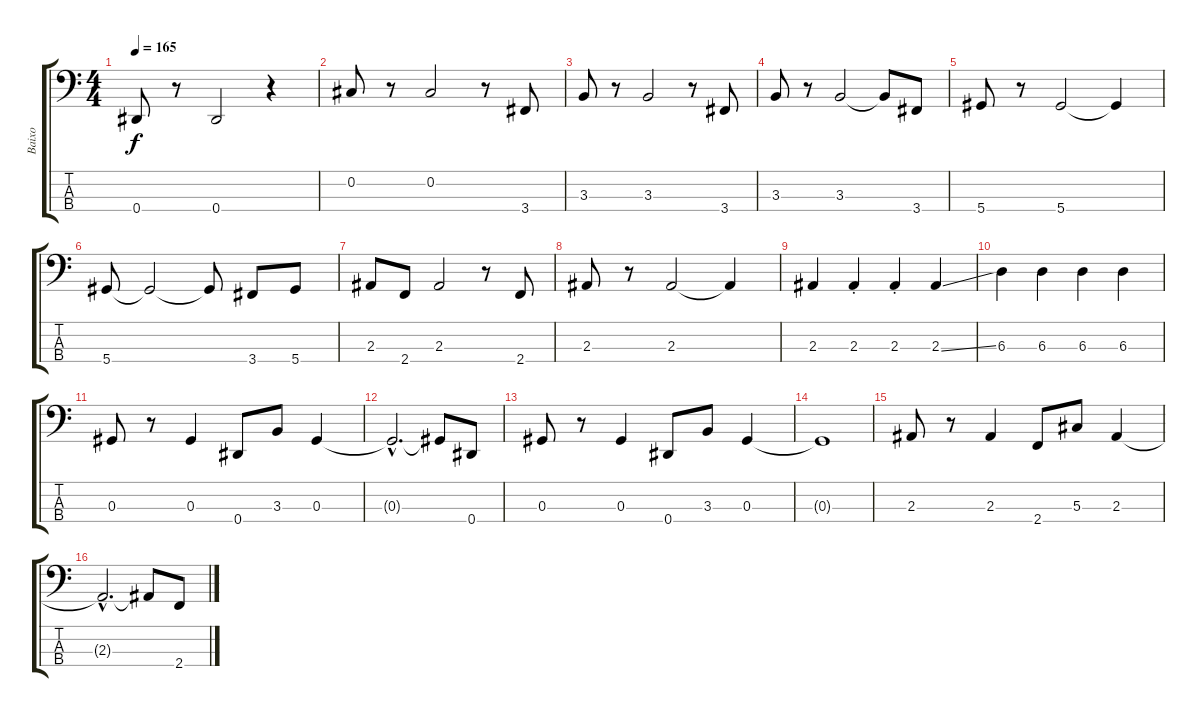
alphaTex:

\track ("Baixo" "Baixo") {instrument electricbassfinger}
\staff {score tabs}
\tuning (Gb2 Db2 Ab1 Eb1) {hide}
\ts (4 4)
\tempo 165
\clef f4
\ks c
0.4.8{dy f} r.8 0.4.2 r.4 |
0.2.8 r.8 0.2.2 r.8 3.4.8 |
3.3.8 r.8 3.3.2 r.8 3.4.8 |
3.3.8 r.8 3.3.2 3.3{t}.8 3.4.8 |
5.4.8 r.8 5.4.2 5.4{t}.4 |
5.4.8 5.4{t}.2 5.4{t}.8 3.4.8 5.4.8 |
2.3.8 2.4.8 2.3.2 r.8 2.4.8 |
2.3.8 r.8 2.3.2 2.3{t}.4 |
2.3.4 2.3{st}.4 2.3{st}.4 2.3{ss}.4 |
6.3.4 6.3.4 6.3.4 6.3.4 |
0.3.8 r.8 0.3.4 0.4.8 3.3.8 0.3.4 |
0.3{hac t}.2{d} 0.3{t}.8 0.4.8 |
0.3.8 r.8 0.3.4 0.4.8 3.3.8 0.3.4 |
0.3{t}.1 |
2.3.8 r.8 2.3.4 2.4.8 5.3.8 2.3.4 |
2.3{hac t}.2{d} 2.3{t}.8 2.4.8
